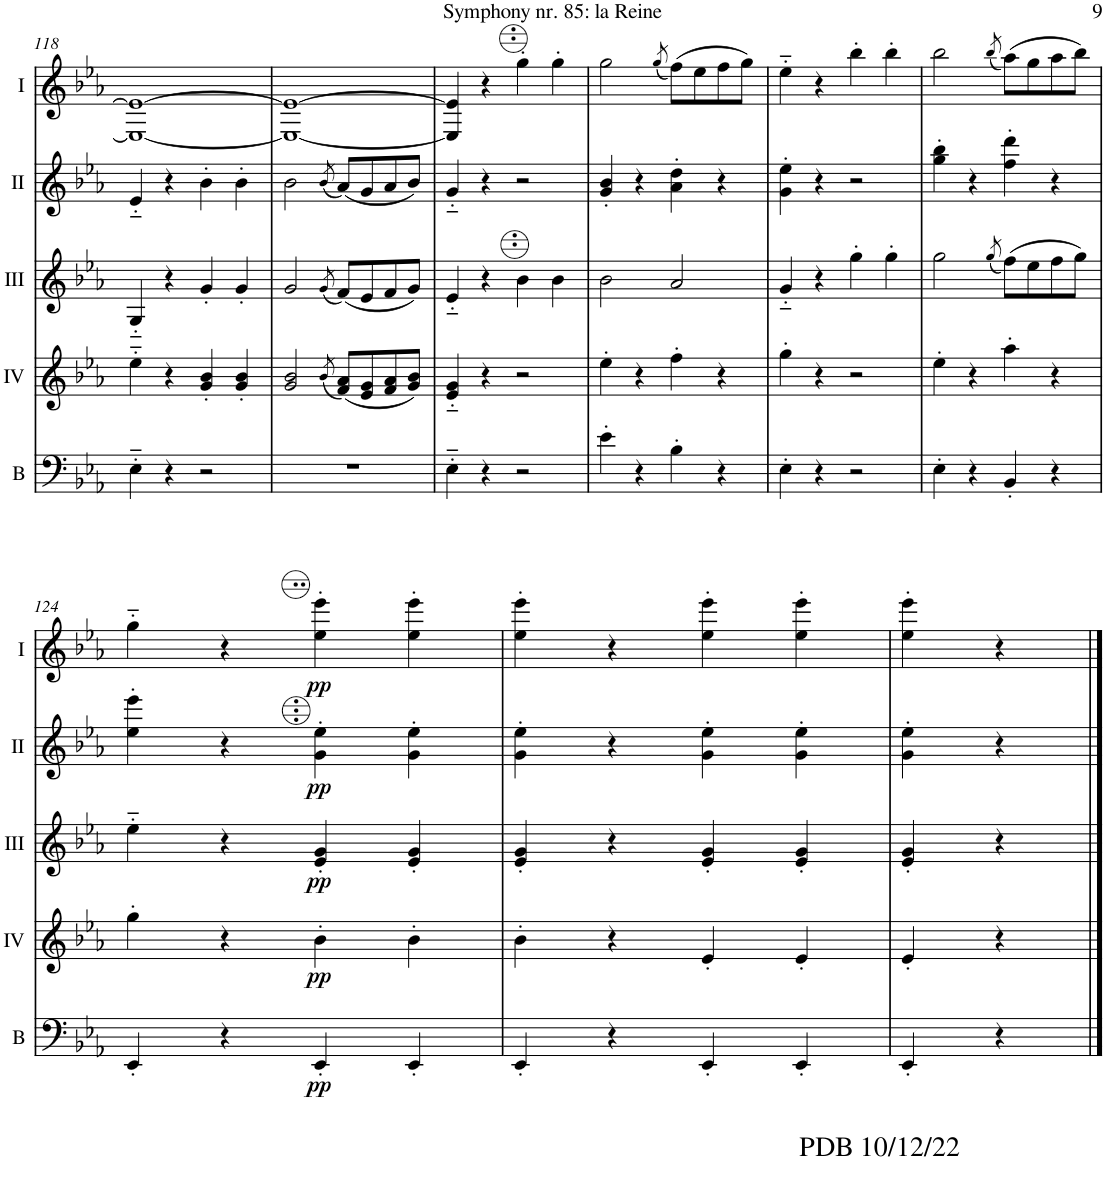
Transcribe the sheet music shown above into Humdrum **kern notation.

**kern	**dynam	**kern	**dynam	**kern	**dynam	**kern	**dynam	**kern	**dynam
*part5	*part5	*part4	*part4	*part3	*part3	*part2	*part2	*part1	*part1
*staff5	*staff5	*staff4	*staff4	*staff3	*staff3	*staff2	*staff2	*staff1	*staff1
*I"Bass	*	*I"Acc. 4	*	*I"Acc. 3	*	*I"Acc. 2	*	*I"Acc. 1	*
*I'B	*	*	*	*	*	*	*	*	*
!!LO:PB:g=z
*clefF4	*	*clefG2	*	*clefG2	*	*clefG2	*	*clefG2	*
*Trd7c12	*	*Trd7c12	*	*	*	*	*	*	*
*k[b-e-a-]	*	*k[b-e-a-]	*	*k[b-e-a-]	*	*k[b-e-a-]	*	*k[b-e-a-]	*
*M2/2	*	*M2/2	*	*M2/2	*	*M2/2	*	*M2/2	*
*met(c|)	*	*met(c|)	*	*met(c|)	*	*met(c|)	*	*met(c|)	*
=118	=118	=118	=118	=118	=118	=118	=118	=118	=118
4E-'~\	.	4ee-'~\	.	4G'~/	.	4e-'~/	.	1EE-_ 1E-_	.
4r	.	4r	.	4r	.	4r	.	.	.
2r	.	4g/' 4b-/'	.	4g'/	.	4b-'\	.	.	.
.	.	4g/' 4b-/'	.	4g'/	.	4b-'\	.	.	.
=119	=119	=119	=119	=119	=119	=119	=119	=119	=119
1r	.	2g/ 2b-/	.	2g/	.	2b-\	.	1EE-_ 1E-_	.
.	.	(8qb-/	.	(8qg/	.	(8qb-/	.	.	.
.	.	(8f/ 8a-/L)	.	(8f/L)	.	(8a-/L)	.	.	.
.	.	8e-/ 8g/	.	8e-/	.	8g/	.	.	.
.	.	8f/ 8a-/	.	8f/	.	8a-/	.	.	.
.	.	8g/ 8b-/J)	.	8g/J)	.	8b-/J)	.	.	.
=120	=120	=120	=120	=120	=120	=120	=120	=120	=120
4E-'~\	.	4e-/'~ 4g/'~	.	4e-'~/	.	4g'~/	.	4EE-/] 4E-/]	.
4r	.	4r	.	4r	.	4r	.	4r	.
2r	.	2r	.	4b-\	.	2r	.	4gg'\	.
.	.	.	.	4b-\	.	.	.	4gg'\	.
=121	=121	=121	=121	=121	=121	=121	=121	=121	=121
4e-'\	.	4ee-'\	.	2b-\	.	4g/' 4b-/'	.	2gg\	.
4r	.	4r	.	.	.	4r	.	.	.
.	.	.	.	.	.	.	.	(8qgg/	.
4B-'\	.	4ff'\	.	2a-/	.	4a-\' 4dd\'	.	(8ff\L)	.
.	.	.	.	.	.	.	.	8ee-\	.
4r	.	4r	.	.	.	4r	.	8ff\	.
.	.	.	.	.	.	.	.	8gg\J)	.
=122	=122	=122	=122	=122	=122	=122	=122	=122	=122
4E-'\	.	4gg'\	.	4g'~/	.	4g\' 4ee-\'	.	4ee-'~\	.
4r	.	4r	.	4r	.	4r	.	4r	.
2r	.	2r	.	4gg'\	.	2r	.	4bb-'\	.
.	.	.	.	4gg'\	.	.	.	4bb-'\	.
=123	=123	=123	=123	=123	=123	=123	=123	=123	=123
4E-'\	.	4ee-'\	.	2gg\	.	4gg\' 4bb-\'	.	2bb-\	.
4r	.	4r	.	.	.	4r	.	.	.
.	.	.	.	(8qgg/	.	.	.	(8qbb-/	.
4BB-'/	.	4aa-'\	.	(8ff\L)	.	4ff\' 4ddd\'	.	(8aa-\L)	.
.	.	.	.	8ee-\	.	.	.	8gg\	.
4r	.	4r	.	8ff\	.	4r	.	8aa-\	.
.	.	.	.	8gg\J)	.	.	.	8bb-\J)	.
!!LO:LB:g=z
=124	=124	=124	=124	=124	=124	=124	=124	=124	=124
4EE-'/	.	4gg'\	.	4ee-'~\	.	4ee-\' 4eee-\'	.	4gg'~\	.
4r	.	4r	.	4r	.	4r	.	4r	.
!	!LO:DY:b	!	!LO:DY:b	!	!LO:DY:b	!	!LO:DY:b	!	!LO:DY:b
4EE-'/	pp	4b-'\	pp	4e-/' 4g/'	pp	4G\' 4e-\'	pp	4ee-\' 4eee-\'	pp
4EE-'/	.	4b-'\	.	4e-/' 4g/'	.	4G\' 4e-\'	.	4ee-\' 4eee-\'	.
=125	=125	=125	=125	=125	=125	=125	=125	=125	=125
4EE-'/	.	4b-'\	.	4e-/' 4g/'	.	4G\' 4e-\'	.	4ee-\' 4eee-\'	.
4r	.	4r	.	4r	.	4r	.	4r	.
4EE-'/	.	4e-'/	.	4e-/' 4g/'	.	4G\' 4e-\'	.	4ee-\' 4eee-\'	.
4EE-'/	.	4e-'/	.	4e-/' 4g/'	.	4G\' 4e-\'	.	4ee-\' 4eee-\'	.
=126	=126	=126	=126	=126	=126	=126	=126	=126	=126
!	!	!	!	!	!	!	!	!LO:TX:b:t=PDB 10/12/22	!
!	!	!	!	!	!	!	!	!LO:TX:b:t=For more arrangements, check out www.de-bra.nl/arrangements.html.	!
4EE-'/	.	4e-'/	.	4e-/' 4g/'	.	4G\' 4e-\'	.	4ee-\' 4eee-\'	.
4r	.	4r	.	4r	.	4r	.	4r	.
==	==	==	==	==	==	==	==	==	==
*-	*-	*-	*-	*-	*-	*-	*-	*-	*-
